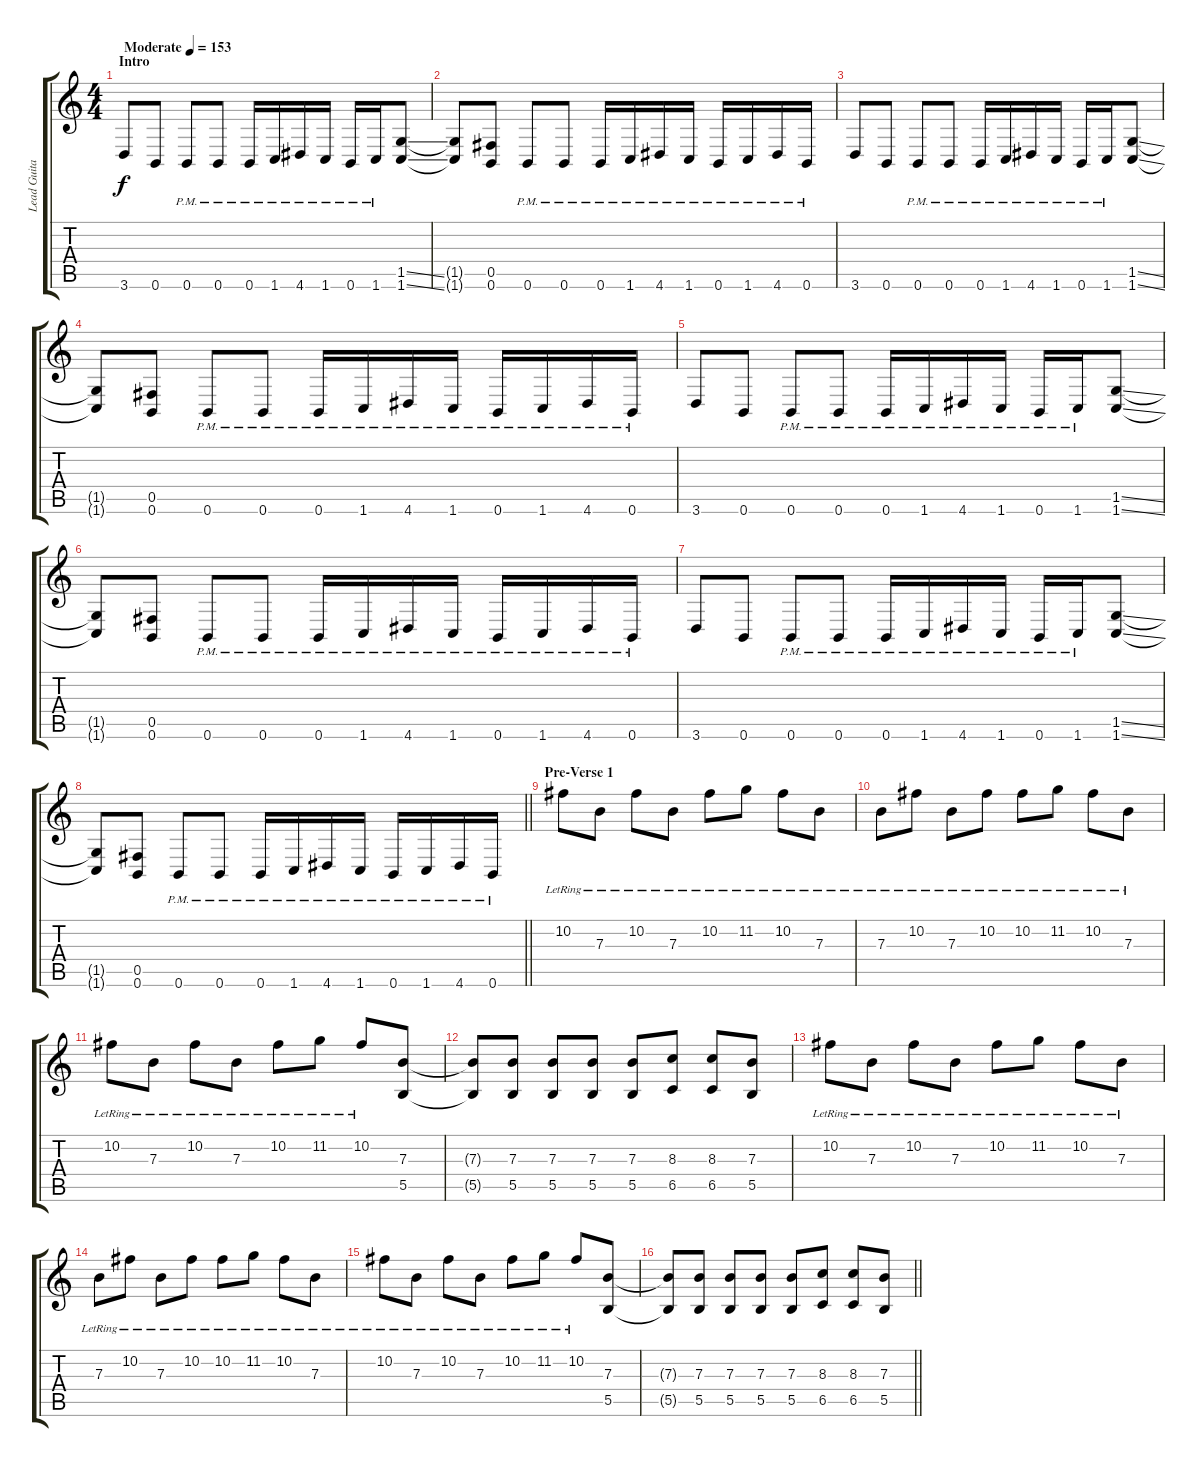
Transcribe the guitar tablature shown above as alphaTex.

\track ("Lead Guitar" "Lead Guita") {instrument distortionguitar}
\staff {score tabs}
\tuning (Db4 Ab3 E3 B2 Gb2 B1) {hide}
\ts (4 4)
\section ("" "Intro")
\tempo (153 "Moderate")
\clef g2
\ks c
3.6.8{dy f instrument distortionguitar} 0.6.8 0.6{pm}.8 0.6{pm}.8 0.6{pm}.16 1.6{pm}.16 4.6{pm}.16 1.6{pm}.16 0.6{pm}.16 1.6{pm}.16 (1.5{ss} 1.6{ss}).8 |
(1.5{t} 1.6{t}).8 (0.5 0.6).8 0.6{pm}.8 0.6{pm}.8 0.6{pm}.16 1.6{pm}.16 4.6{pm}.16 1.6{pm}.16 0.6{pm}.16 1.6{pm}.16 4.6{pm}.16 0.6{pm}.16 |
3.6.8 0.6.8 0.6{pm}.8 0.6{pm}.8 0.6{pm}.16 1.6{pm}.16 4.6{pm}.16 1.6{pm}.16 0.6{pm}.16 1.6{pm}.16 (1.5{ss} 1.6{ss}).8 |
(1.5{t} 1.6{t}).8 (0.5 0.6).8 0.6{pm}.8 0.6{pm}.8 0.6{pm}.16 1.6{pm}.16 4.6{pm}.16 1.6{pm}.16 0.6{pm}.16 1.6{pm}.16 4.6{pm}.16 0.6{pm}.16 |
3.6.8 0.6.8 0.6{pm}.8 0.6{pm}.8 0.6{pm}.16 1.6{pm}.16 4.6{pm}.16 1.6{pm}.16 0.6{pm}.16 1.6{pm}.16 (1.5{ss} 1.6{ss}).8 |
(1.5{t} 1.6{t}).8 (0.5 0.6).8 0.6{pm}.8 0.6{pm}.8 0.6{pm}.16 1.6{pm}.16 4.6{pm}.16 1.6{pm}.16 0.6{pm}.16 1.6{pm}.16 4.6{pm}.16 0.6{pm}.16 |
3.6.8 0.6.8 0.6{pm}.8 0.6{pm}.8 0.6{pm}.16 1.6{pm}.16 4.6{pm}.16 1.6{pm}.16 0.6{pm}.16 1.6{pm}.16 (1.5{ss} 1.6{ss}).8 |
\barLineRight lightlight
(1.5{t} 1.6{t}).8 (0.5 0.6).8 0.6{pm}.8 0.6{pm}.8 0.6{pm}.16 1.6{pm}.16 4.6{pm}.16 1.6{pm}.16 0.6{pm}.16 1.6{pm}.16 4.6{pm}.16 0.6{pm}.16 |
\section ("" "Pre-Verse 1")
10.2{lr}.8{instrument distortionguitar} 7.3{lr}.8 10.2{lr}.8 7.3{lr}.8 10.2{lr}.8 11.2{lr}.8 10.2{lr}.8 7.3{lr}.8 |
7.3{lr}.8 10.2{lr}.8 7.3{lr}.8 10.2{lr}.8 10.2{lr}.8 11.2{lr}.8 10.2{lr}.8 7.3{lr}.8 |
10.2{lr}.8 7.3{lr}.8 10.2{lr}.8 7.3{lr}.8 10.2{lr}.8 11.2{lr}.8 10.2{lr}.8 (7.3 5.5).8 |
(7.3{t} 5.5{t}).8 (7.3 5.5).8 (7.3 5.5).8 (7.3 5.5).8 (7.3 5.5).8 (8.3 6.5).8 (8.3 6.5).8 (7.3 5.5).8 |
10.2{lr}.8 7.3{lr}.8 10.2{lr}.8 7.3{lr}.8 10.2{lr}.8 11.2{lr}.8 10.2{lr}.8 7.3{lr}.8 |
7.3{lr}.8 10.2{lr}.8 7.3{lr}.8 10.2{lr}.8 10.2{lr}.8 11.2{lr}.8 10.2{lr}.8 7.3{lr}.8 |
10.2{lr}.8 7.3{lr}.8 10.2{lr}.8 7.3{lr}.8 10.2{lr}.8 11.2{lr}.8 10.2{lr}.8 (7.3 5.5).8 |
\barLineRight lightlight
(7.3{t} 5.5{t}).8 (7.3 5.5).8 (7.3 5.5).8 (7.3 5.5).8 (7.3 5.5).8 (8.3 6.5).8 (8.3 6.5).8 (7.3 5.5).8
